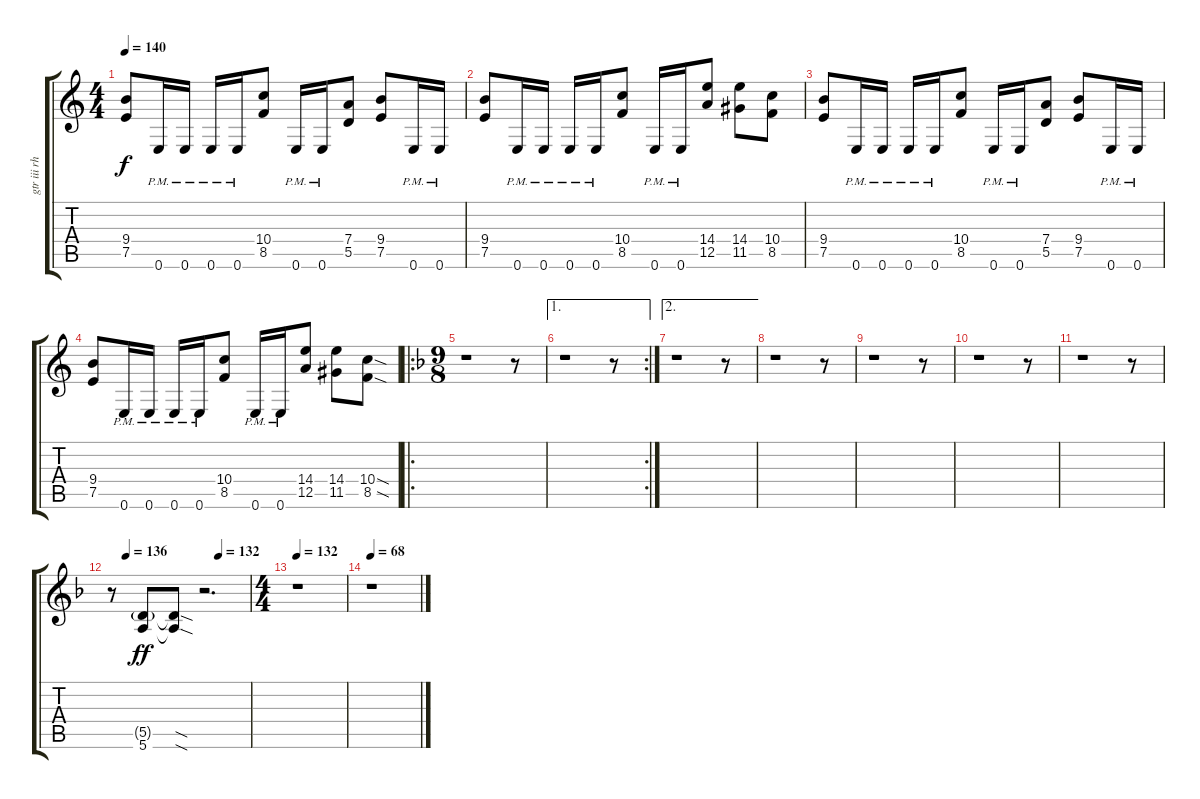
\track ("gtr iii rhy" "gtr iii rh") {instrument overdrivenguitar}
\staff {score tabs}
\tuning (E4 B3 G3 D3 A2 E2) {hide}
\ts (4 4)
\tempo 140
\clef g2
\ks c
(9.4 7.5).8{dy f} 0.6{pm}.16 0.6{pm}.16 0.6{pm}.16 0.6{pm}.16 (10.4 8.5).8 0.6{pm}.16 0.6{pm}.16 (7.4 5.5).8 (9.4 7.5).8 0.6{pm}.16 0.6{pm}.16 |
(9.4 7.5).8 0.6{pm}.16 0.6{pm}.16 0.6{pm}.16 0.6{pm}.16 (10.4 8.5).8 0.6{pm}.16 0.6{pm}.16 (14.4 12.5).8 (14.4 11.5).8 (10.4 8.5).8 |
(9.4 7.5).8 0.6{pm}.16 0.6{pm}.16 0.6{pm}.16 0.6{pm}.16 (10.4 8.5).8 0.6{pm}.16 0.6{pm}.16 (7.4 5.5).8 (9.4 7.5).8 0.6{pm}.16 0.6{pm}.16 |
(9.4 7.5).8 0.6{pm}.16 0.6{pm}.16 0.6{pm}.16 0.6{pm}.16 (10.4 8.5).8 0.6{pm}.16 0.6{pm}.16 (14.4 12.5).8 (14.4 11.5).8 (10.4{sod} 8.5{sod}).8 |
\ro
\ts (9 8)
\ks f
r.1 r.8 |
\ae 1
\rc 2
r.1 r.8 |
\ae 2
r.1 r.8 |
r.1 r.8 |
r.1 r.8 |
r.1 r.8 |
r.1 r.8 |
\tempo (136 0.1111111111111111)
\tempo (132 0.7777777777777778)
r.8 (5.5{g} 5.6).8{dy ff} (5.5{sod t} 5.6{sod t}).8 r.2{d} |
\ts (4 4)
\tempo 132
r.1 |
\tempo 68
r.1
